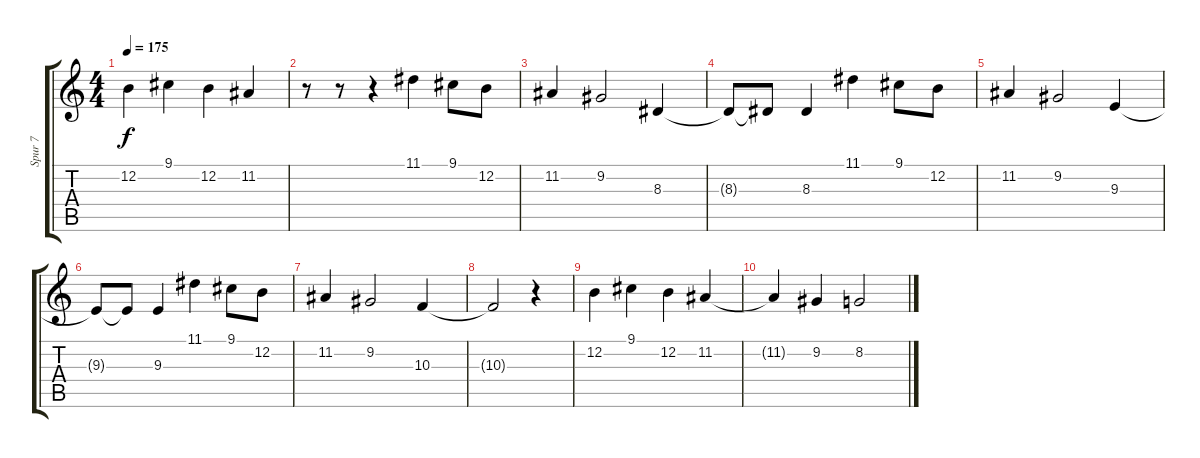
\track ("Spur 7" "Spur 7") {mute instrument lead6voice}
\staff {score tabs}
\tuning (E4 B3 G3 D3 A2 E2) {hide}
\ts (4 4)
\tempo 175
\clef g2
\ks c
12.2.4{dy f} 9.1.4 12.2.4 11.2.4 |
r.8 r.8 r.4 11.1.4 9.1.8 12.2.8 |
11.2.4 9.2.2 8.3.4 |
8.3{t}.8 8.3{t}.8 8.3.4 11.1.4 9.1.8 12.2.8 |
11.2.4 9.2.2 9.3.4 |
9.3{t}.8 9.3{t}.8 9.3.4 11.1.4 9.1.8 12.2.8 |
11.2.4 9.2.2 10.3.4 |
10.3{t}.2 r.4 |
12.2.4 9.1.4 12.2.4 11.2.4 |
11.2{t}.4 9.2.4 8.2.2
